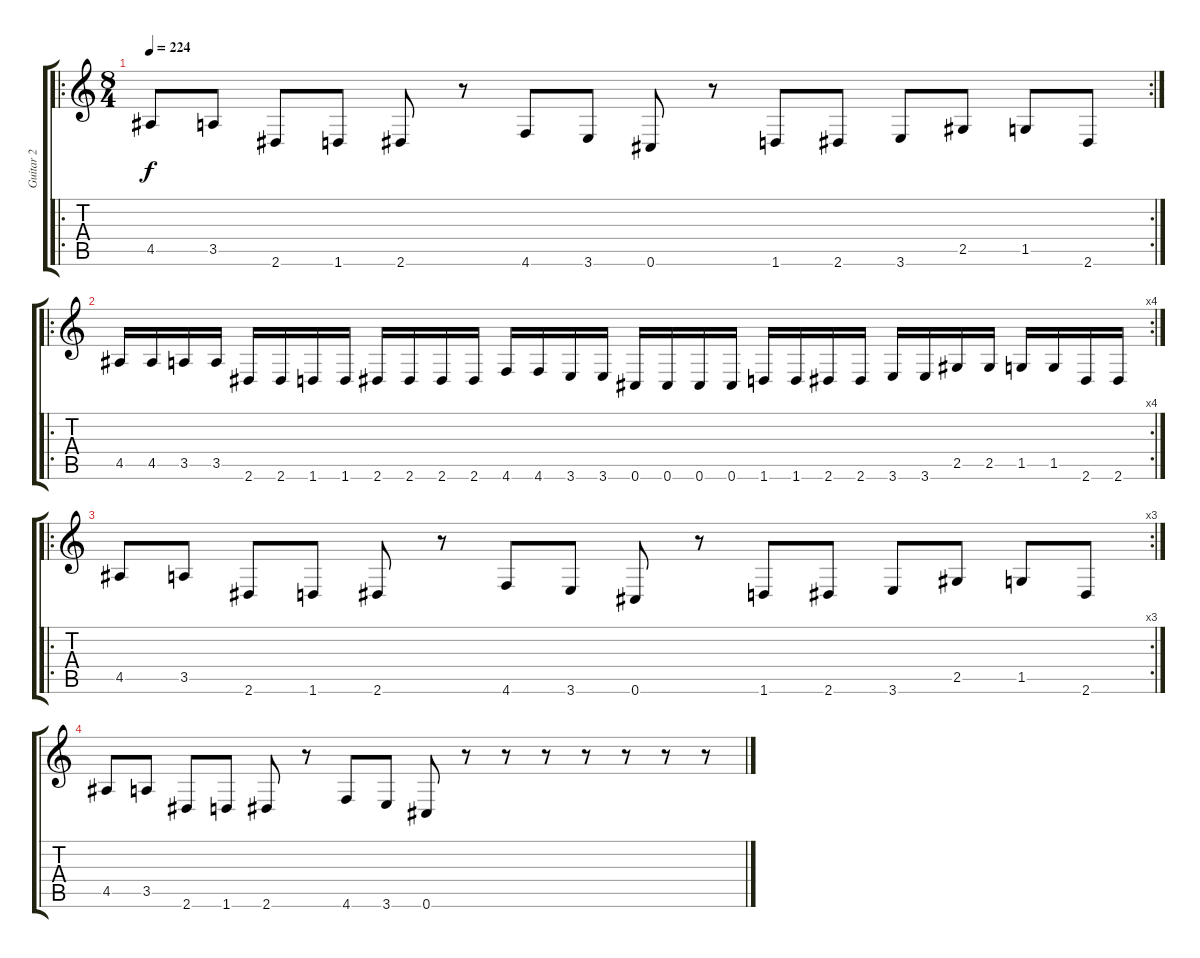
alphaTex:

\track ("Guitar 2" "Guitar 2") {instrument distortionguitar}
\staff {score tabs}
\tuning (Db4 Ab3 E3 B2 Gb2 Db2) {hide}
\ro
\rc 2
\ts (8 4)
\tempo 224
\clef g2
\ks c
4.5.8{dy f} 3.5.8 2.6.8 1.6.8 2.6.8 r.8 4.6.8 3.6.8 0.6.8 r.8 1.6.8 2.6.8 3.6.8 2.5.8 1.5.8 2.6.8 |
\ro
\rc 4
4.5.16 4.5.16 3.5.16 3.5.16 2.6.16 2.6.16 1.6.16 1.6.16 2.6.16 2.6.16 2.6.16 2.6.16 4.6.16 4.6.16 3.6.16 3.6.16 0.6.16 0.6.16 0.6.16 0.6.16 1.6.16 1.6.16 2.6.16 2.6.16 3.6.16 3.6.16 2.5.16 2.5.16 1.5.16 1.5.16 2.6.16 2.6.16 |
\ro
\rc 3
4.5.8 3.5.8 2.6.8 1.6.8 2.6.8 r.8 4.6.8 3.6.8 0.6.8 r.8 1.6.8 2.6.8 3.6.8 2.5.8 1.5.8 2.6.8 |
4.5.8 3.5.8 2.6.8 1.6.8 2.6.8 r.8 4.6.8 3.6.8 0.6.8 r.8 r.8 r.8 r.8 r.8 r.8 r.8
